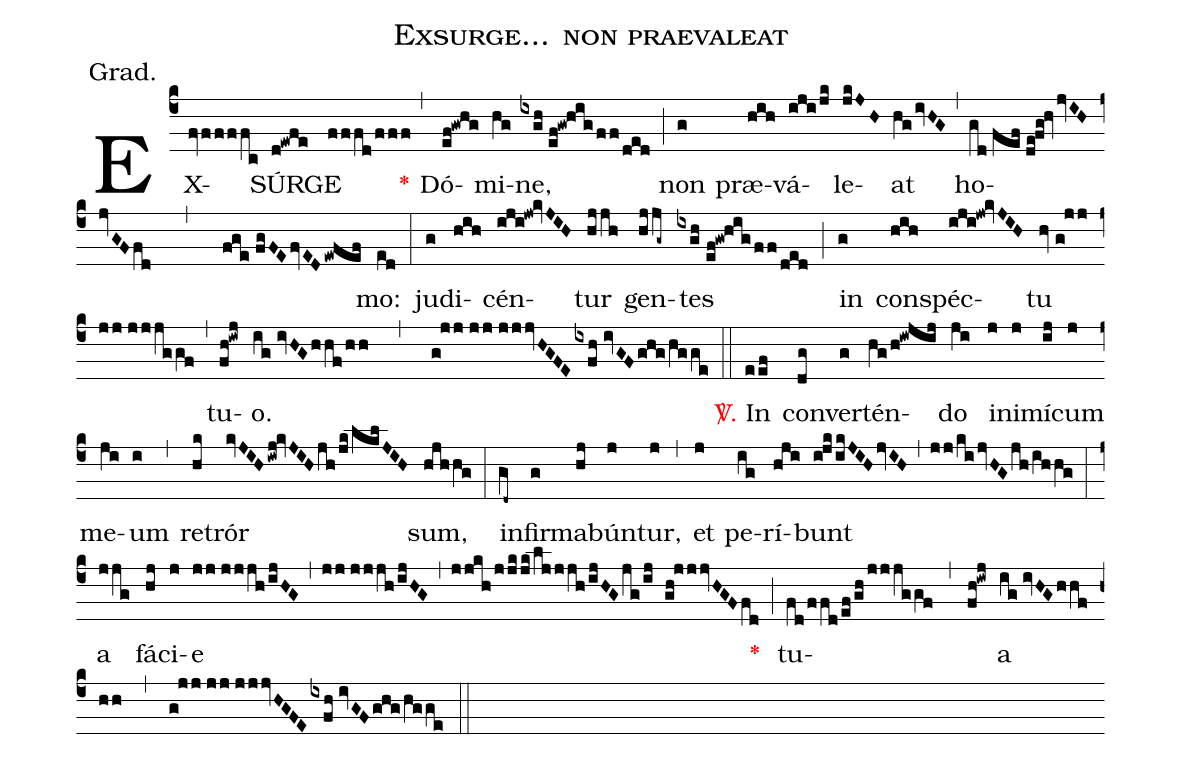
name:Exsurge... non praevaleat;
annotation:Grad.;
mode:III.;
office-part:Gradual;
%%
(c4) EX(fvffffc)SÚR(d!ewfe)GE(fffd/fff) <v>\red{*}</v>(,) Dó(ef!gwhg)mi(hg)ne,(ixgh//ef!gw!hig/ff/ded) (;) non(g) præ(hih)vá(iji/jk)le(jkJH)at(hgivHG) (,) ho(gd//fef//de!fg!hvjvIH//jvGFfd , fge//fgFEfvEDewfef)mo:(ed) (:) ju(g)di(hih)cén(iji!jw!kvJIH)tur(hjjh) gen(hjjg~)tes(ixgh//ef!gw!hig/ff/ded) (;) in(g) con(hih)spéc(iji!jw!kvJIH)tu(hv//g!jj//jj//jjjggf) (,) tu(fh!iwj)o.(ig//ivHGhhf/hh , g!jj//jj//jjjvHGFEixfh//ivGFghg/hgge) (::) <v>\red{\Vbar.}</v> In(eef) con(dg)ver(g)tén(hg/h!iwjij)do(ji) i(j)ni(j)mí(ij)cum(j) me(ji)um(i) (,) re(hk)trór(kvJIHiwj!kvJIHjh/jk/lklJIH) sum,(hjhhg) (:) in(gd~)fir(g)ma(hj)bún(j)tur,(j) (,) et(j) pe(ig)rí(hji)bunt(i!jk/ikJIHjvIH) (,) (jj/kijvHGjh/ihhg) (:) a(jjg) fá(hj)ci(j)e(jj//jjjh/ijHG) (,) (jj//jjjh/ijHG) (,) (jjkh/jjk/jk/ljjjh/ijHGjg/ij gh!jjjvHGFfd) <v>\red{*}</v>(;) tu(fd/ffd/ef/gh/jjjggf//,//fh!iwj)a(ig//ivHGhhf/hh , g!jj//jj//jjjvHGFEixfh//ivGFghg/hgge) (::)
